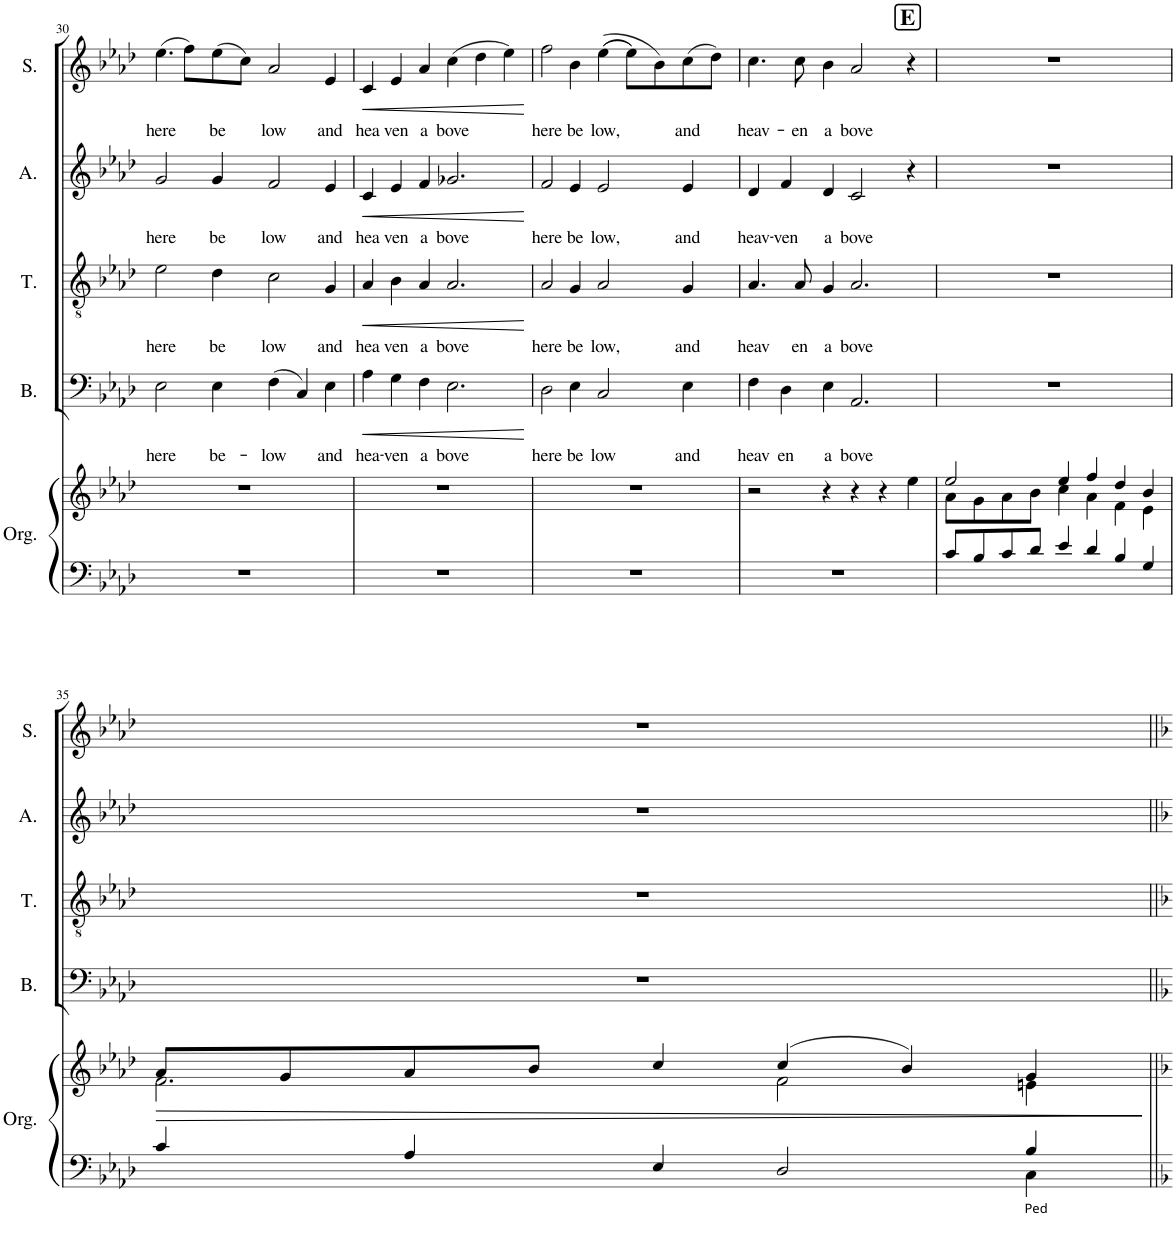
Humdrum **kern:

**kern	**kern	**dynam	**kern	**text	**dynam	**kern	**text	**dynam	**kern	**text	**dynam	**kern	**text	**dynam
*part5	*part5	*part5	*part4	*part4	*part4	*part3	*part3	*part3	*part2	*part2	*part2	*part1	*part1	*part1
*staff6	*staff5	*staff5/6	*staff4	*staff4	*staff4	*staff3	*staff3	*staff3	*staff2	*staff2	*staff2	*staff1	*staff1	*staff1
*I"Organ	*	*	*I"Bass	*	*	*I"Tenor	*	*	*I"Alto	*	*	*I"Soprano	*	*
*I'Org.	*	*	*I'B.	*	*	*I'T.	*	*	*I'A.	*	*	*I'S.	*	*
!!LO:PB:g=z
*clefF4	*clefG2	*	*clefF4	*	*	*clefGv2	*	*	*clefG2	*	*	*clefG2	*	*
*k[b-e-a-d-]	*k[b-e-a-d-]	*	*k[b-e-a-d-]	*	*	*k[b-e-a-d-]	*	*	*k[b-e-a-d-]	*	*	*k[b-e-a-d-]	*	*
*M6/4	*M6/4	*	*M6/4	*	*	*M6/4	*	*	*M6/4	*	*	*M6/4	*	*
=30	=30	=30	=30	=30	=30	=30	=30	=30	=30	=30	=30	=30	=30	=30
!	!	!	!	!LO:LY:b	!	!	!LO:LY:b	!	!	!LO:LY:b	!	!	!LO:LY:b	!
1.r	1.r	.	2E-\	here	.	2e-\	here	.	2g/	here	.	(4.ee-\	here	.
.	.	.	.	.	.	.	.	.	.	.	.	8ff\L)	.	.
!	!	!	!	!LO:LY:b	!	!	!LO:LY:b	!	!	!LO:LY:b	!	!	!LO:LY:b	!
.	.	.	4E-\	be-	.	4d-\	be	.	4g/	be	.	(8ee-\	be	.
.	.	.	.	.	.	.	.	.	.	.	.	8cc\J)	.	.
!	!	!	!	!LO:LY:b	!	!	!LO:LY:b	!	!	!LO:LY:b	!	!	!LO:LY:b	!
.	.	.	(4F\	-low	.	2c\	low	.	2f/	low	.	2a-/	low	.
.	.	.	4C/)	.	.	.	.	.	.	.	.	.	.	.
!	!	!	!	!LO:LY:b	!	!	!LO:LY:b	!	!	!LO:LY:b	!	!	!LO:LY:b	!
.	.	.	4E-\	and	.	4G/	and	.	4e-/	and	.	4e-/	and	.
=31	=31	=31	=31	=31	=31	=31	=31	=31	=31	=31	=31	=31	=31	=31
!	!	!	!	!LO:LY:b	!LO:HP:b	!	!LO:LY:b	!LO:HP:b	!	!LO:LY:b	!LO:HP:b	!	!LO:LY:b	!LO:HP:b
1.r	1.r	.	4A-\	hea-	<	4A-/	hea	<	4c/	hea	<	4c/	hea	<
!	!	!	!	!LO:LY:b	!	!	!LO:LY:b	!	!	!LO:LY:b	!	!	!LO:LY:b	!
.	.	.	4G\	-ven	.	4B-\	ven	.	4e-/	ven	.	4e-/	ven	.
!	!	!	!	!LO:LY:b	!	!	!LO:LY:b	!	!	!LO:LY:b	!	!	!LO:LY:b	!
.	.	.	4F\	a	.	4A-/	a	.	4f/	a	.	4a-/	a	.
!	!	!	!	!LO:LY:b	!	!	!LO:LY:b	!	!	!LO:LY:b	!	!	!LO:LY:b	!
.	.	.	2.E-\	bove	.	2.A-/	bove	.	2.g-X/	bove	.	(4cc\	bove	.
.	.	.	.	.	.	.	.	.	.	.	.	4dd-\	.	.
.	.	.	.	.	.	.	.	.	.	.	.	4ee-\)	.	.
.	.	.	.	.	[	.	.	[	.	.	[	.	.	[
=32	=32	=32	=32	=32	=32	=32	=32	=32	=32	=32	=32	=32	=32	=32
!	!	!	!	!LO:LY:b	!	!	!LO:LY:b	!	!	!LO:LY:b	!	!	!LO:LY:b	!
1.r	1.r	.	2D-\	here	.	2A-/	here	.	2f/	here	.	2ff\	here	.
!	!	!	!	!LO:LY:b	!	!	!LO:LY:b	!	!	!LO:LY:b	!	!	!LO:LY:b	!
.	.	.	4E-\	be	.	4G/	be	.	4e-/	be	.	4b-\	be	.
!	!	!	!	!LO:LY:b	!	!	!LO:LY:b	!	!	!LO:LY:b	!	!	!LO:LY:b	!
.	.	.	2C/	low	.	2A-/	low,	.	2e-/	low,	.	(((4ee-\	low,	.
.	.	.	.	.	.	.	.	.	.	.	.	8ee-\L))	.	.
.	.	.	.	.	.	.	.	.	.	.	.	8b-\)	.	.
!	!	!	!	!LO:LY:b	!	!	!LO:LY:b	!	!	!LO:LY:b	!	!	!LO:LY:b	!
.	.	.	4E-\	and	.	4G/	and	.	4e-/	and	.	(8cc\	and	.
.	.	.	.	.	.	.	.	.	.	.	.	8dd-\J)	.	.
!!LO:REH:place=s1:a:B:cj:fs=14:t=E:qo=5
=33	=33	=33	=33	=33	=33	=33	=33	=33	=33	=33	=33	=33	=33	=33
!	!	!	!	!LO:LY:b	!	!	!LO:LY:b	!	!	!LO:LY:b	!	!	!LO:LY:b	!
1.r	2r	.	4F\	heav	.	4.A-/	heav	.	4d-/	heav-	.	4.cc\	heav-	.
!	!	!	!	!LO:LY:b	!	!	!	!	!	!LO:LY:b	!	!	!	!
.	.	.	4D-\	en	.	.	.	.	4f/	-ven	.	.	.	.
!	!	!	!	!	!	!	!LO:LY:b	!	!	!	!	!	!LO:LY:b	!
.	.	.	.	.	.	8A-/	en	.	.	.	.	8cc\	-en	.
!	!	!	!	!LO:LY:b	!	!	!LO:LY:b	!	!	!LO:LY:b	!	!	!LO:LY:b	!
.	4r	.	4E-\	a	.	4G/	a	.	4d-/	a	.	4b-\	a	.
!	!	!	!	!LO:LY:b	!	!	!LO:LY:b	!	!	!LO:LY:b	!	!	!LO:LY:b	!
.	4r	.	2.AA-/	bove	.	2.A-/	bove	.	2c/	bove	.	2a-/	bove	.
.	4r	.	.	.	.	.	.	.	.	.	.	.	.	.
.	4ee-\	.	.	.	.	.	.	.	4r	.	.	4r	.	.
=34	=34	=34	=34	=34	=34	=34	=34	=34	=34	=34	=34	=34	=34	=34
*^	*^	*	*	*	*	*	*	*	*	*	*	*	*	*
1.ryy	8c/L	2ee-/	8a-\L	.	1.r	.	.	1.r	.	.	1.r	.	.	1.r	.	.
.	8B-/	.	8g\	.	.	.	.	.	.	.	.	.	.	.	.	.
.	8c/	.	8a-\	.	.	.	.	.	.	.	.	.	.	.	.	.
.	8d-/J	.	8b-\J	.	.	.	.	.	.	.	.	.	.	.	.	.
.	4e-/	4ee-/	4cc\	.	.	.	.	.	.	.	.	.	.	.	.	.
.	4d-/	4ff/	4a-\	.	.	.	.	.	.	.	.	.	.	.	.	.
.	4B-/	4dd-/	4f\	.	.	.	.	.	.	.	.	.	.	.	.	.
.	4G/	4b-/	4e-\	.	.	.	.	.	.	.	.	.	.	.	.	.
!!LO:LB:g=z
=35	=35	=35	=35	=35	=35	=35	=35	=35	=35	=35	=35	=35	=35	=35	=35	=35
*	*^	*	*	*	*	*	*	*	*	*	*	*	*	*	*	*
!	!	!	!	!	!LO:HP:b	!	!	!	!	!	!	!	!	!	!	!	!
1.ryy	4c/	2ryy	8a-/L	2.f\	>	1.r	.	.	1.r	.	.	1.r	.	.	1.r	.	.
.	.	.	8g/	.	.	.	.	.	.	.	.	.	.	.	.	.	.
.	4A-/	.	8a-/	.	.	.	.	.	.	.	.	.	.	.	.	.	.
.	.	.	8b-/J	.	.	.	.	.	.	.	.	.	.	.	.	.	.
.	4E-/	4ryy	4cc/	.	.	.	.	.	.	.	.	.	.	.	.	.	.
.	2D-/	2ryy	(4cc/	2f\	.	.	.	.	.	.	.	.	.	.	.	.	.
.	.	.	4b-/)	.	.	.	.	.	.	.	.	.	.	.	.	.	.
.	4B-/	4C\	4g/	4en\	.	.	.	.	.	.	.	.	.	.	.	.	.
*v	*v	*v	*	*	*	*	*	*	*	*	*	*	*	*	*	*	*
*	*v	*v	*	*	*	*	*	*	*	*	*	*	*	*	*
.	.	]	.	.	.	.	.	.	.	.	.	.	.	.
=||	=||	=||	=||	=||	=||	=||	=||	=||	=||	=||	=||	=||	=||	=||
*-	*-	*-	*-	*-	*-	*-	*-	*-	*-	*-	*-	*-	*-	*-
